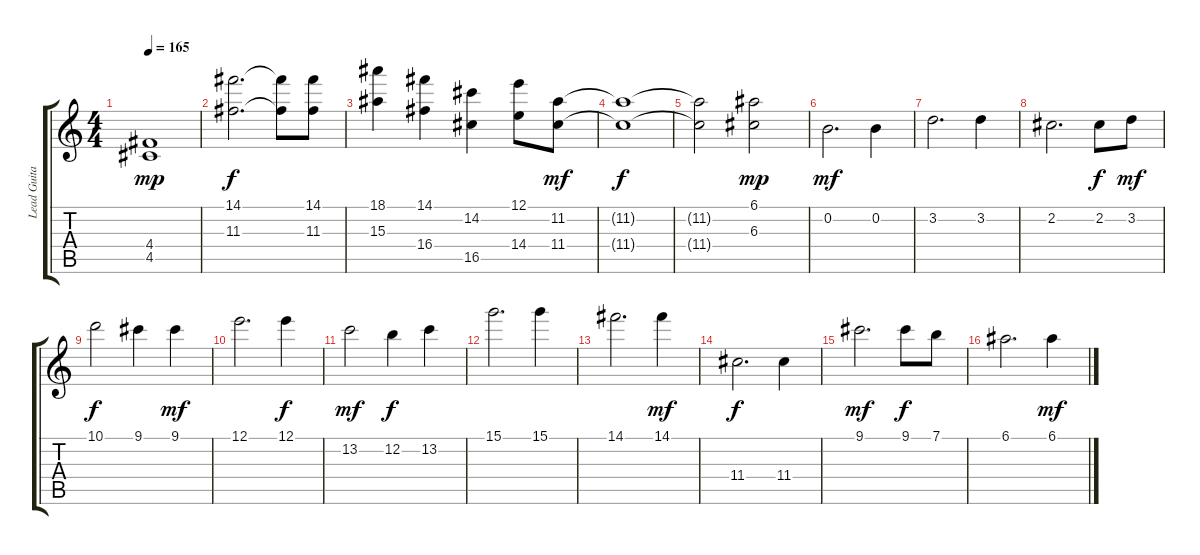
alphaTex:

\track ("Lead Guitar 2" "Lead Guita") {instrument overdrivenguitar}
\staff {score tabs}
\tuning (E4 B3 G3 D3 A2 E2) {hide}
\ts (4 4)
\tempo 165
\clef g2
\ks c
(4.4 4.5).1{dy mp} |
(14.1 11.3).2{d dy f} (14.1{t} 11.3{t}).8 (14.1 11.3).8 |
(18.1 15.3).4 (14.1 16.4).4 (14.2 16.5).4 (12.1 14.4).8 (11.2 11.4).8{dy mf} |
(11.2{t} 11.4{t}).1{dy f} |
(11.2{t} 11.4{t}).2 (6.1 6.3).2{dy mp} |
0.2.2{d dy mf} 0.2.4 |
3.2.2{d} 3.2.4 |
2.2.2{d} 2.2.8{dy f} 3.2.8{dy mf} |
10.1.2{dy f} 9.1.4 9.1.4{dy mf} |
12.1.2{d} 12.1.4{dy f} |
13.2.2{dy mf} 12.2.4{dy f} 13.2.4 |
15.1.2{d} 15.1.4 |
14.1.2{d} 14.1.4{dy mf} |
11.4.2{d dy f} 11.4.4 |
9.1.2{d dy mf} 9.1.8{dy f} 7.1.8 |
6.1.2{d} 6.1.4{dy mf}
